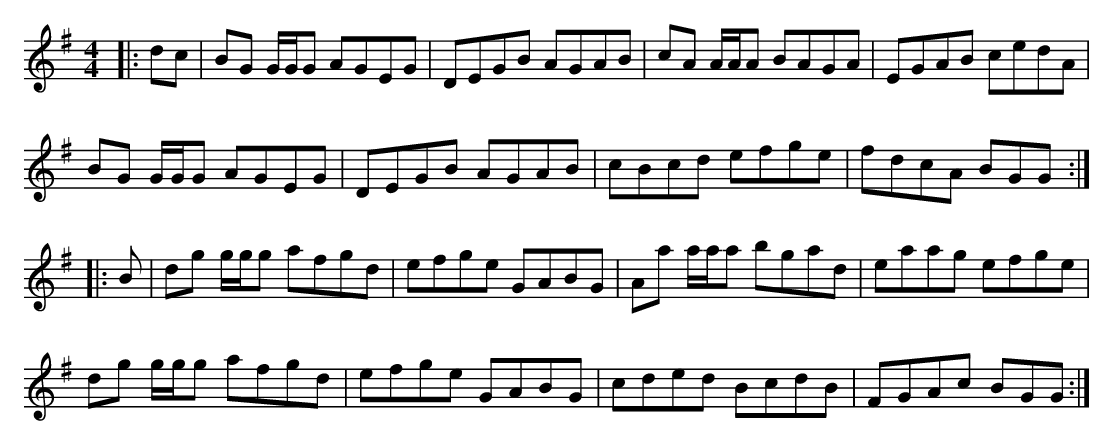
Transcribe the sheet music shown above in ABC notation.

X:1
M:4/4
K:G
|:dc|BG G/G/G AGEG|DEGB AGAB|cA A/A/A BAGA|EGAB cedA|
BG G/G/G AGEG|DEGB AGAB|cBcd efge|fdcA BGG:|
|:B|dg g/g/g afgd|efge GABG|Aa a/a/a bgad|eaag efge|
dg g/g/g afgd|efge GABG|cded BcdB|FGAc BGG:|
